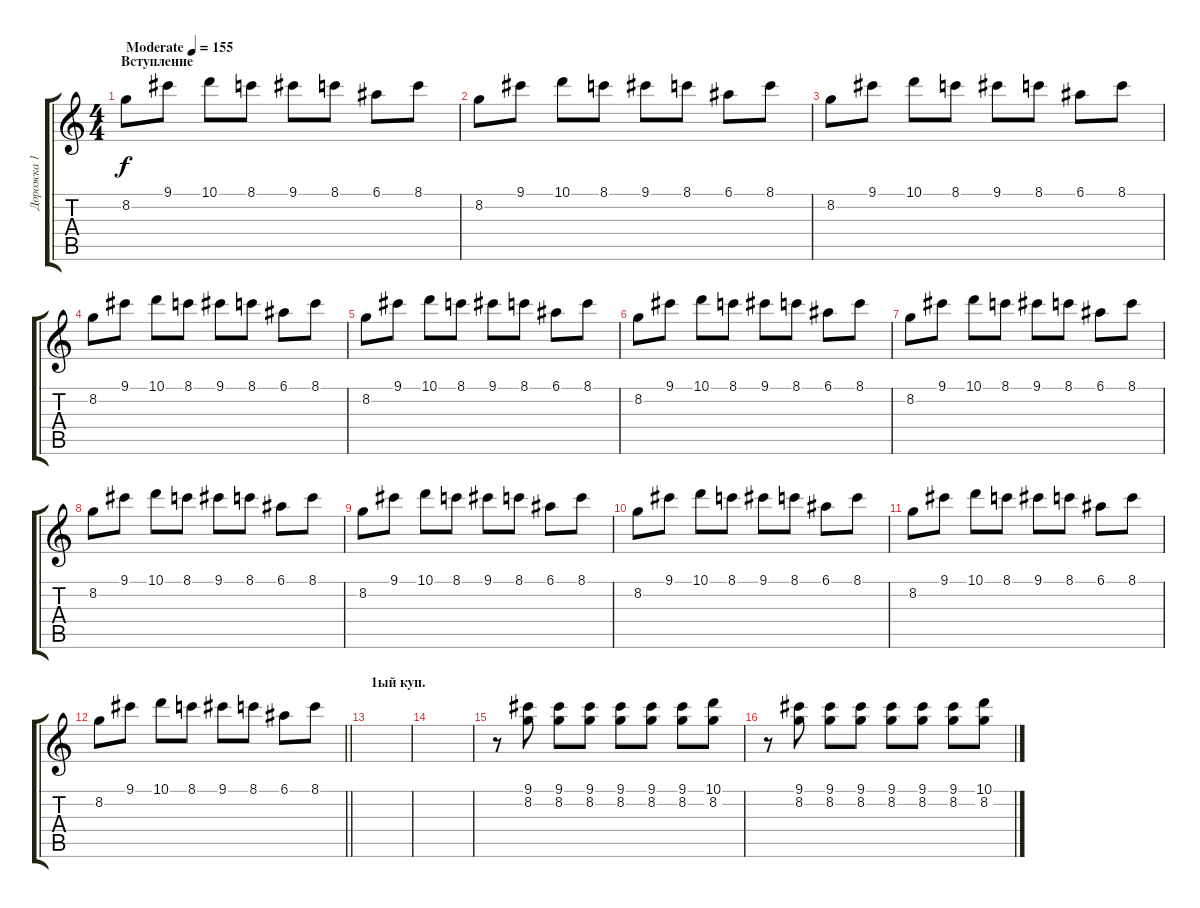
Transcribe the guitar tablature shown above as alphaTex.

\track ("Дорожка 1" "Дорожка 1") {instrument distortionguitar}
\staff {score tabs}
\tuning (E4 B3 G3 D3 A2 E2) {hide}
\ts (4 4)
\section ("" "Вступление")
\tempo (155 "Moderate")
\clef g2
\ks c
8.2.8{dy f instrument distortionguitar} 9.1.8 10.1.8 8.1.8 9.1.8 8.1.8 6.1.8 8.1.8 |
8.2.8 9.1.8 10.1.8 8.1.8 9.1.8 8.1.8 6.1.8 8.1.8 |
8.2.8 9.1.8 10.1.8 8.1.8 9.1.8 8.1.8 6.1.8 8.1.8 |
8.2.8 9.1.8 10.1.8 8.1.8 9.1.8 8.1.8 6.1.8 8.1.8 |
8.2.8 9.1.8 10.1.8 8.1.8 9.1.8 8.1.8 6.1.8 8.1.8 |
8.2.8 9.1.8 10.1.8 8.1.8 9.1.8 8.1.8 6.1.8 8.1.8 |
8.2.8 9.1.8 10.1.8 8.1.8 9.1.8 8.1.8 6.1.8 8.1.8 |
8.2.8 9.1.8 10.1.8 8.1.8 9.1.8 8.1.8 6.1.8 8.1.8 |
8.2.8 9.1.8 10.1.8 8.1.8 9.1.8 8.1.8 6.1.8 8.1.8 |
8.2.8 9.1.8 10.1.8 8.1.8 9.1.8 8.1.8 6.1.8 8.1.8 |
8.2.8 9.1.8 10.1.8 8.1.8 9.1.8 8.1.8 6.1.8 8.1.8 |
\barLineRight lightlight
8.2.8 9.1.8 10.1.8 8.1.8 9.1.8 8.1.8 6.1.8 8.1.8 |
\section ("" "1ый куп.")
|
|
r.8 (9.1 8.2).8 (9.1 8.2).8 (9.1 8.2).8 (9.1 8.2).8 (9.1 8.2).8 (9.1 8.2).8 (10.1 8.2).8 |
r.8 (9.1 8.2).8 (9.1 8.2).8 (9.1 8.2).8 (9.1 8.2).8 (9.1 8.2).8 (9.1 8.2).8 (10.1 8.2).8
